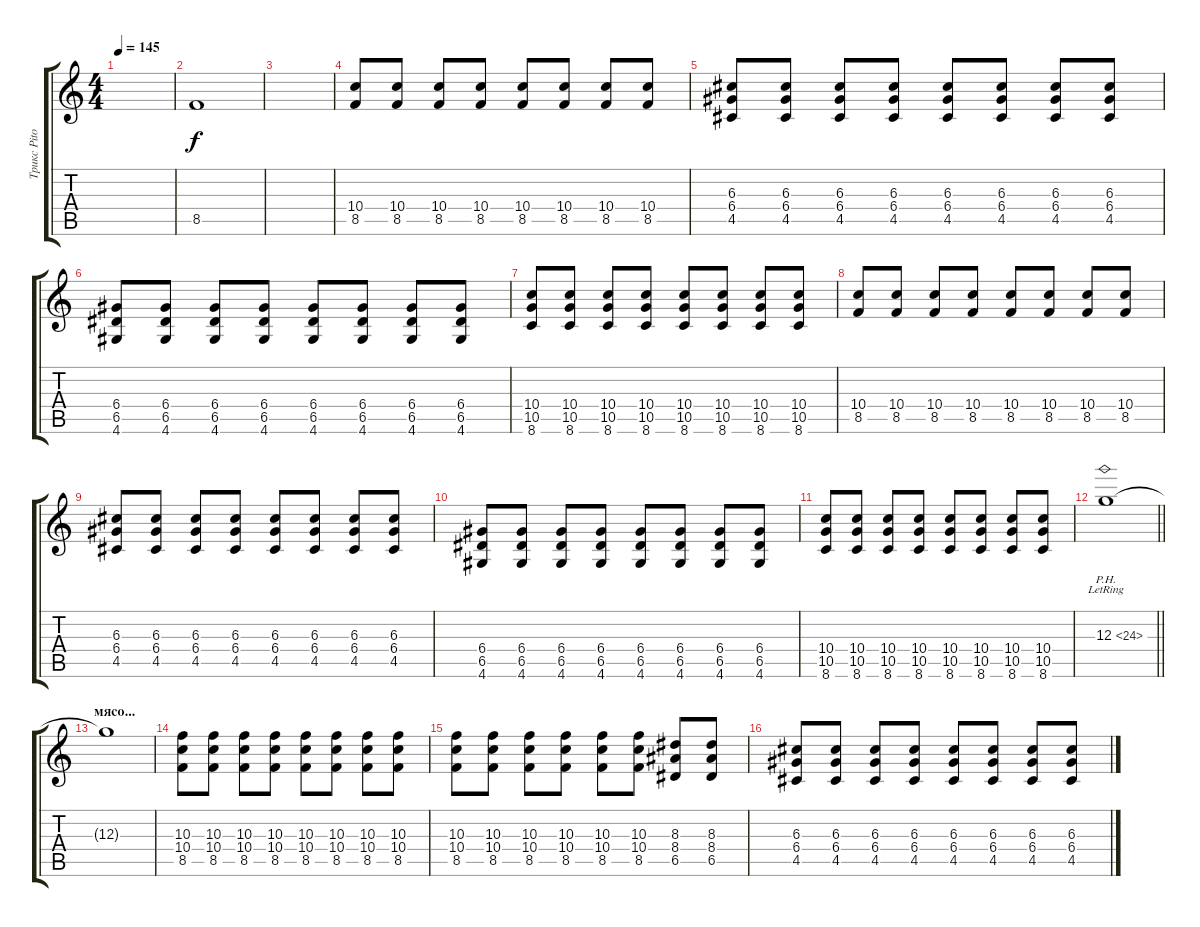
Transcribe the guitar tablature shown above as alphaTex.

\track ("Трикс Pitones" "Трикс Pito") {instrument distortionguitar}
\staff {score tabs}
\tuning (E4 B3 G3 D3 A2 E2) {hide}
\ts (4 4)
\tempo 145
\clef g2
\ks c
|
8.5{t}.1 |
|
(10.4 8.5).8 (10.4 8.5).8 (10.4 8.5).8 (10.4 8.5).8 (10.4 8.5).8 (10.4 8.5).8 (10.4 8.5).8 (10.4 8.5).8 |
(6.3 6.4 4.5).8 (6.3 6.4 4.5).8 (6.3 6.4 4.5).8 (6.3 6.4 4.5).8 (6.3 6.4 4.5).8 (6.3 6.4 4.5).8 (6.3 6.4 4.5).8 (6.3 6.4 4.5).8 |
(6.4 6.5 4.6).8 (6.4 6.5 4.6).8 (6.4 6.5 4.6).8 (6.4 6.5 4.6).8 (6.4 6.5 4.6).8 (6.4 6.5 4.6).8 (6.4 6.5 4.6).8 (6.4 6.5 4.6).8 |
(10.4 10.5 8.6).8 (10.4 10.5 8.6).8 (10.4 10.5 8.6).8 (10.4 10.5 8.6).8 (10.4 10.5 8.6).8 (10.4 10.5 8.6).8 (10.4 10.5 8.6).8 (10.4 10.5 8.6).8 |
(10.4 8.5).8 (10.4 8.5).8 (10.4 8.5).8 (10.4 8.5).8 (10.4 8.5).8 (10.4 8.5).8 (10.4 8.5).8 (10.4 8.5).8 |
(6.3 6.4 4.5).8 (6.3 6.4 4.5).8 (6.3 6.4 4.5).8 (6.3 6.4 4.5).8 (6.3 6.4 4.5).8 (6.3 6.4 4.5).8 (6.3 6.4 4.5).8 (6.3 6.4 4.5).8 |
(6.4 6.5 4.6).8 (6.4 6.5 4.6).8 (6.4 6.5 4.6).8 (6.4 6.5 4.6).8 (6.4 6.5 4.6).8 (6.4 6.5 4.6).8 (6.4 6.5 4.6).8 (6.4 6.5 4.6).8 |
(10.4 10.5 8.6).8 (10.4 10.5 8.6).8 (10.4 10.5 8.6).8 (10.4 10.5 8.6).8 (10.4 10.5 8.6).8 (10.4 10.5 8.6).8 (10.4 10.5 8.6).8 (10.4 10.5 8.6).8 |
\barLineRight lightlight
12.3{ph 12 lr}.1 |
\section ("" "мясо...")
12.3{t}.1 |
(10.3 10.4 8.5).8 (10.3 10.4 8.5).8 (10.3 10.4 8.5).8 (10.3 10.4 8.5).8 (10.3 10.4 8.5).8 (10.3 10.4 8.5).8 (10.3 10.4 8.5).8 (10.3 10.4 8.5).8 |
(10.3 10.4 8.5).8 (10.3 10.4 8.5).8 (10.3 10.4 8.5).8 (10.3 10.4 8.5).8 (10.3 10.4 8.5).8 (10.3 10.4 8.5).8 (8.3 8.4 6.5).8 (8.3 8.4 6.5).8 |
(6.3 6.4 4.5).8 (6.3 6.4 4.5).8 (6.3 6.4 4.5).8 (6.3 6.4 4.5).8 (6.3 6.4 4.5).8 (6.3 6.4 4.5).8 (6.3 6.4 4.5).8 (6.3 6.4 4.5).8
